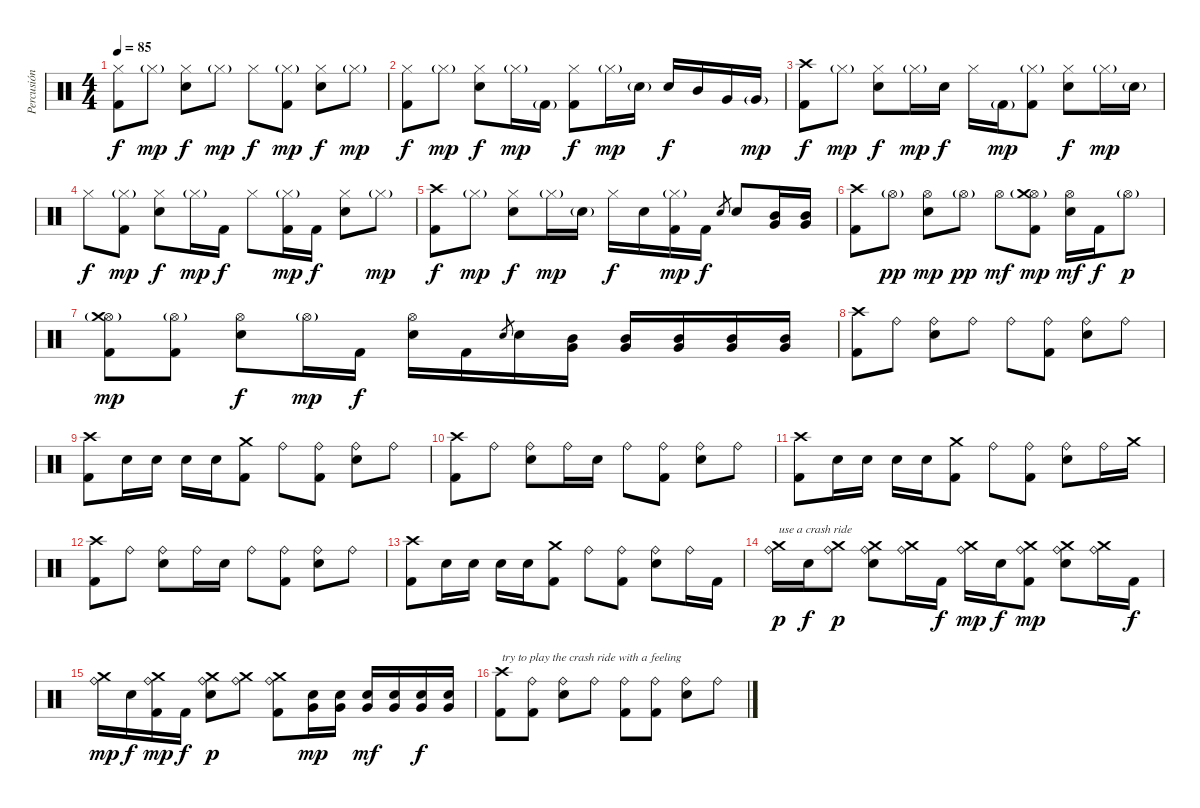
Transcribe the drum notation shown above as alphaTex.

\track ("Percusión" "Percusión") {instrument percussion}
\staff {score}
\articulation defaults
\ts (4 4)
\tempo 85
\clef neutral
\ks c
("Hi-Hat (closed)" "Kick (hit) 2").8{dy f} "Hi-Hat (closed)"{g}.8{dy mp} ("Hi-Hat (closed)" "Electric Snare (hit)").8{dy f} "Hi-Hat (closed)"{g}.8{dy mp} "Hi-Hat (closed)".8{dy f} ("Hi-Hat (closed)"{g} "Kick (hit) 2").8{dy mp} ("Hi-Hat (closed)" "Electric Snare (hit)").8{dy f} "Hi-Hat (closed)"{g}.8{dy mp} |
("Hi-Hat (closed)" "Kick (hit) 2").8{dy f} "Hi-Hat (closed)"{g}.8{dy mp} ("Hi-Hat (closed)" "Electric Snare (hit)").8{dy f} "Hi-Hat (closed)"{g}.16{dy mp} "Kick (hit) 2"{g}.16 ("Hi-Hat (closed)" "Kick (hit) 2").8{dy f} "Hi-Hat (closed)"{g}.16{dy mp} "Electric Snare (hit)"{g}.16 "Electric Snare (hit)".16{dy f} "Mid Tom (hit)".16 "Very Low Tom (hit)".16 "Very Low Tom (hit)"{g}.16{dy mp} |
("Crash high (hit)" "Kick (hit) 2").8{dy f} "Hi-Hat (closed)"{g}.8{dy mp} ("Hi-Hat (closed)" "Electric Snare (hit)").8{dy f} "Hi-Hat (closed)"{g}.16{dy mp} "Electric Snare (hit)".16{dy f} "Hi-Hat (closed)".16 "Kick (hit) 2"{g}.16{dy mp} ("Hi-Hat (closed)"{g} "Kick (hit) 2").8 ("Hi-Hat (closed)" "Electric Snare (hit)").8{dy f} "Hi-Hat (closed)"{g}.16{dy mp} "Electric Snare (hit)"{g}.16 |
"Hi-Hat (closed)".8{dy f} ("Hi-Hat (closed)"{g} "Kick (hit) 2").8{dy mp} ("Hi-Hat (closed)" "Electric Snare (hit)").8{dy f} "Hi-Hat (closed)"{g}.16{dy mp} "Kick (hit) 2".16{dy f} "Hi-Hat (closed)".8 ("Hi-Hat (closed)"{g} "Kick (hit) 2").16{dy mp} "Kick (hit) 2".16{dy f} ("Hi-Hat (closed)" "Electric Snare (hit)").8 "Hi-Hat (closed)"{g}.8{dy mp} |
("Crash high (hit)" "Kick (hit) 2").8{dy f} "Hi-Hat (closed)"{g}.8{dy mp} ("Hi-Hat (closed)" "Electric Snare (hit)").8{dy f} "Hi-Hat (closed)"{g}.16{dy mp} "Electric Snare (hit)"{g}.16 "Hi-Hat (closed)".16{dy f} "Electric Snare (hit)".16 ("Hi-Hat (closed)"{g} "Kick (hit) 2").16{dy mp} "Kick (hit) 2".16{dy f} "Electric Snare (hit)".8{gr} "Electric Snare (hit)".8 ("Mid Tom (hit)" "Very Low Tom (hit)").16 ("Mid Tom (hit)" "Very Low Tom (hit)").16 |
("Crash high (hit)" "Kick (hit) 2").8 "Hi-Hat (open)"{g}.8{dy pp} ("Hi-Hat (open)" "Electric Snare (hit)").8{dy mp} "Hi-Hat (open)"{g}.8{dy pp} "Hi-Hat (open)".8{dy mf} ("Hi-Hat (open)"{g} "Crash medium (hit)"{g} "Kick (hit) 2").8{dy mp} ("Hi-Hat (open)" "Electric Snare (hit)").16{dy mf} "Kick (hit) 2".16{dy f} "Hi-Hat (open)"{g}.8{dy p} |
("Hi-Hat (open)" "Crash medium (hit)"{g} "Kick (hit) 2").8{dy mp} ("Hi-Hat (open)"{g} "Kick (hit) 2").8 ("Hi-Hat (open)" "Electric Snare (hit)").8{dy f} "Hi-Hat (open)"{g}.16{dy mp} "Kick (hit) 2".16{dy f} ("Hi-Hat (open)" "Electric Snare (hit)").16 "Kick (hit) 2".16 "Electric Snare (hit)".8{gr} "Electric Snare (hit)".16 ("Mid Tom (hit)" "Very Low Tom (hit)").16 ("Mid Tom (hit)" "Very Low Tom (hit)").16 ("Mid Tom (hit)" "Very Low Tom (hit)").16 ("Mid Tom (hit)" "Very Low Tom (hit)").16 ("Mid Tom (hit)" "Very Low Tom (hit)").16 |
("Crash high (hit)" "Kick (hit) 2").8 "Ride (bell)".8 ("Ride (bell)" "Electric Snare (hit)").8 "Ride (bell)".8 "Ride (bell)".8 ("Ride (bell)" "Kick (hit) 2").8 ("Ride (bell)" "Electric Snare (hit)").8 "Ride (bell)".8 |
("Crash high (hit)" "Kick (hit) 2").8 "Electric Snare (hit)".16 "Electric Snare (hit)".16 "Electric Snare (hit)".16 "Electric Snare (hit)".16 ("Crash medium (hit)" "Kick (hit) 2").8 "Ride (bell)".8 ("Ride (bell)" "Kick (hit) 2").8 ("Ride (bell)" "Electric Snare (hit)").8 "Ride (bell)".8 |
("Crash high (hit)" "Kick (hit) 2").8 "Ride (bell)".8 ("Ride (bell)" "Electric Snare (hit)").8 "Ride (bell)".16 "Electric Snare (hit)".16 "Ride (bell)".8 ("Ride (bell)" "Kick (hit) 2").8 ("Ride (bell)" "Electric Snare (hit)").8 "Ride (bell)".8 |
("Crash high (hit)" "Kick (hit) 2").8 "Electric Snare (hit)".16 "Electric Snare (hit)".16 "Electric Snare (hit)".16 "Electric Snare (hit)".16 ("Crash medium (hit)" "Kick (hit) 2").8 "Ride (bell)".8 ("Ride (bell)" "Kick (hit) 2").8 ("Ride (bell)" "Electric Snare (hit)").8 "Ride (bell)".16 "Crash medium (hit)".16 |
("Crash high (hit)" "Kick (hit) 2").8 "Ride (bell)".8 ("Ride (bell)" "Electric Snare (hit)").8 "Ride (bell)".16 "Electric Snare (hit)".16 "Ride (bell)".8 ("Ride (bell)" "Kick (hit) 2").8 ("Ride (bell)" "Electric Snare (hit)").8 "Ride (bell)".8 |
("Crash high (hit)" "Kick (hit) 2").8 "Electric Snare (hit)".16 "Electric Snare (hit)".16 "Electric Snare (hit)".16 "Electric Snare (hit)".16 ("Crash medium (hit)" "Kick (hit) 2").8 "Ride (bell)".8 ("Ride (bell)" "Kick (hit) 2").8 ("Ride (bell)" "Electric Snare (hit)").8 "Ride (bell)".16 "Kick (hit) 2".16 |
("Ride (bell)" "Crash medium (hit)").16{txt "use a crash ride" dy p} "Electric Snare (hit)".16{dy f} ("Ride (bell)" "Crash medium (hit)").8{dy p} ("Ride (bell)" "Crash medium (hit)" "Electric Snare (hit)").8 ("Ride (bell)" "Crash medium (hit)").16 "Kick (hit) 2".16{dy f} ("Ride (bell)" "Crash medium (hit)").16{dy mp} "Electric Snare (hit)".16{dy f} ("Ride (bell)" "Crash medium (hit)" "Kick (hit) 2").8{dy mp} ("Ride (bell)" "Crash medium (hit)" "Electric Snare (hit)").8 ("Ride (bell)" "Crash medium (hit)").16 "Kick (hit) 2".16{dy f} |
("Crash medium (hit)" "Ride (bell)").16{dy mp} "Electric Snare (hit)".16{dy f} ("Crash medium (hit)" "Ride (bell)" "Kick (hit) 2").16{dy mp} "Kick (hit) 2".16{dy f} ("Crash medium (hit)" "Ride (bell)" "Electric Snare (hit)").8{dy p} ("Crash medium (hit)" "Ride (bell)").8 ("Crash medium (hit)" "Ride (bell)" "Kick (hit) 2").8 ("Electric Snare (hit)" "Very Low Tom (hit)").16{dy mp} ("Electric Snare (hit)" "Very Low Tom (hit)").16 ("Electric Snare (hit)" "Very Low Tom (hit)").16{dy mf} ("Electric Snare (hit)" "Very Low Tom (hit)").16 ("Electric Snare (hit)" "Very Low Tom (hit)").16{dy f} ("Electric Snare (hit)" "Very Low Tom (hit)").16 |
("Crash high (hit)" "Kick (hit) 2").8{txt "try to play the crash ride with a feeling"} ("Ride (bell)" "Kick (hit) 2").8 ("Ride (bell)" "Electric Snare (hit)").8 "Ride (bell)".8 ("Ride (bell)" "Kick (hit) 2").8 ("Ride (bell)" "Kick (hit) 2").8 ("Ride (bell)" "Electric Snare (hit)").8 "Ride (bell)".8
